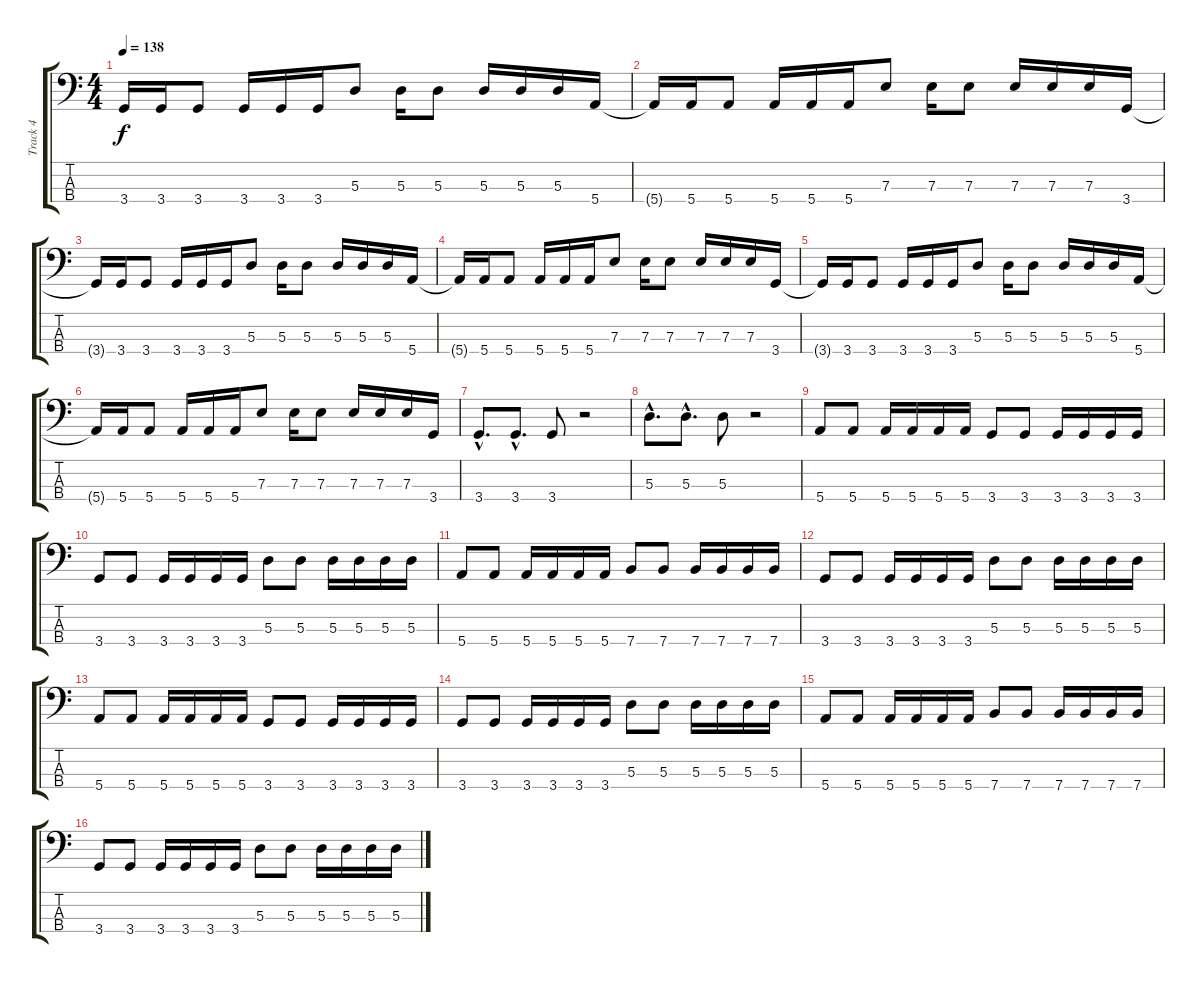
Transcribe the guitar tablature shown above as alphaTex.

\track ("Track 4" "Track 4") {instrument electricbasspick}
\staff {score tabs}
\tuning (G2 D2 A1 E1) {hide}
\ts (4 4)
\tempo 138
\clef f4
\ks c
3.4{t}.16{dy f} 3.4.16 3.4.8 3.4.16 3.4.16 3.4.16 5.3.8 5.3.16 5.3.8 5.3.16 5.3.16 5.3.16 5.4.16 |
5.4{t}.16 5.4.16 5.4.8 5.4.16 5.4.16 5.4.16 7.3.8 7.3.16 7.3.8 7.3.16 7.3.16 7.3.16 3.4.16 |
3.4{t}.16 3.4.16 3.4.8 3.4.16 3.4.16 3.4.16 5.3.8 5.3.16 5.3.8 5.3.16 5.3.16 5.3.16 5.4.16 |
5.4{t}.16 5.4.16 5.4.8 5.4.16 5.4.16 5.4.16 7.3.8 7.3.16 7.3.8 7.3.16 7.3.16 7.3.16 3.4.16 |
3.4{t}.16 3.4.16 3.4.8 3.4.16 3.4.16 3.4.16 5.3.8 5.3.16 5.3.8 5.3.16 5.3.16 5.3.16 5.4.16 |
5.4{t}.16 5.4.16 5.4.8 5.4.16 5.4.16 5.4.16 7.3.8 7.3.16 7.3.8 7.3.16 7.3.16 7.3.16 3.4.16 |
3.4{hac}.8{d} 3.4{hac}.8{d} 3.4.8 r.2 |
5.3{hac}.8{d} 5.3{hac}.8{d} 5.3.8 r.2 |
5.4.8 5.4.8 5.4.16 5.4.16 5.4.16 5.4.16 3.4.8 3.4.8 3.4.16 3.4.16 3.4.16 3.4.16 |
3.4.8 3.4.8 3.4.16 3.4.16 3.4.16 3.4.16 5.3.8 5.3.8 5.3.16 5.3.16 5.3.16 5.3.16 |
5.4.8 5.4.8 5.4.16 5.4.16 5.4.16 5.4.16 7.4.8 7.4.8 7.4.16 7.4.16 7.4.16 7.4.16 |
3.4.8 3.4.8 3.4.16 3.4.16 3.4.16 3.4.16 5.3.8 5.3.8 5.3.16 5.3.16 5.3.16 5.3.16 |
5.4.8 5.4.8 5.4.16 5.4.16 5.4.16 5.4.16 3.4.8 3.4.8 3.4.16 3.4.16 3.4.16 3.4.16 |
3.4.8 3.4.8 3.4.16 3.4.16 3.4.16 3.4.16 5.3.8 5.3.8 5.3.16 5.3.16 5.3.16 5.3.16 |
5.4.8 5.4.8 5.4.16 5.4.16 5.4.16 5.4.16 7.4.8 7.4.8 7.4.16 7.4.16 7.4.16 7.4.16 |
3.4.8 3.4.8 3.4.16 3.4.16 3.4.16 3.4.16 5.3.8 5.3.8 5.3.16 5.3.16 5.3.16 5.3.16
